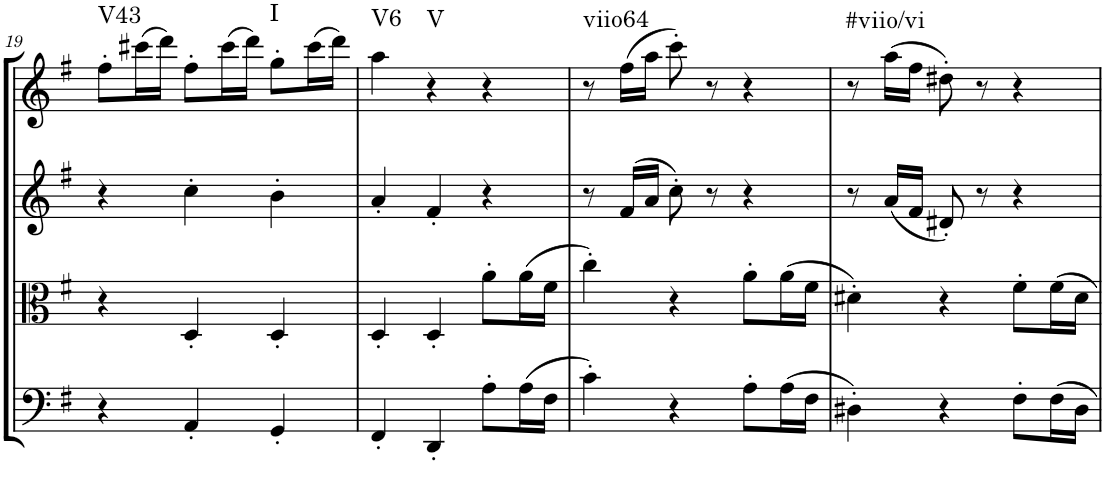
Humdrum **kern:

**kern	**kern	**kern	**kern	**harte
*part4	*part3	*part2	*part1	*part1
*staff4	*staff3	*staff2	*staff1	*
*I"Cello	*I"Viola	*I"2nd Violin	*I"1st Violin	*
*	*I'Vla	*I'Vln	*I'Vln	*
!!LO:PB:g=z
*clefF4	*clefC3	*clefG2	*clefG2	*
*k[f#]	*k[f#]	*k[f#]	*k[f#]	*
*G:	*G:	*G:	*G:	*
*M3/4	*M3/4	*M3/4	*M3/4	*
=19	=19	=19	=19	=19
!	!	!	!	!LO:H:kt=V43
4r	4r	4r	8ff#'\L	N
.	.	.	(16ccc#X\L	.
.	.	.	16ddd\JJ)	.
4AA'/	4D'/	4cc'\	8ff#'\L	.
.	.	.	(16ccc#\L	.
.	.	.	16ddd\JJ)	.
!	!	!	!	!LO:H:kt=I
4GG'/	4D'/	4b'\	8gg'\L	N
.	.	.	(16ccc#\L	.
.	.	.	16ddd\JJ)	.
=20	=20	=20	=20	=20
!	!	!	!	!LO:H:kt=V6
4FF#'/	4D'/	4a'/	4aa\	N
!	!	!	!	!LO:H:kt=V
4DD'/	4D'/	4f#'/	4r	N
8A'\L	8a'\L	4r	4r	.
(16A\L	(16a\L	.	.	.
16F#\JJ	16f#\JJ	.	.	.
=21	=21	=21	=21	=21
!	!	!	!	!LO:H:kt=viio64
4c'\)	4cc'\)	8r	8r	N
.	.	(16f#/LL	(16ff#\LL	.
.	.	16a/JJ	16aa\JJ	.
4r	4r	8cc'\)	8ccc'\)	.
.	.	8r	8r	.
8A'\L	8a'\L	4r	4r	.
(16A\L	(16a\L	.	.	.
16F#\JJ	16f#\JJ	.	.	.
=22	=22	=22	=22	=22
!	!	!	!	!LO:H:kt=#viio/vi
4D#X'\)	4d#X'\)	8r	8r	N
.	.	(16a/LL	(16aa\LL	.
.	.	16f#/JJ	16ff#\JJ	.
4r	4r	8d#X'/)	8dd#X'\)	.
.	.	8r	8r	.
8F#'\L	8f#'\L	4r	4r	.
16F#\L	16f#\L	.	.	.
16D#\JJ	16d#\JJ	.	.	.
=	=	=	=	=
*-	*-	*-	*-	*-
